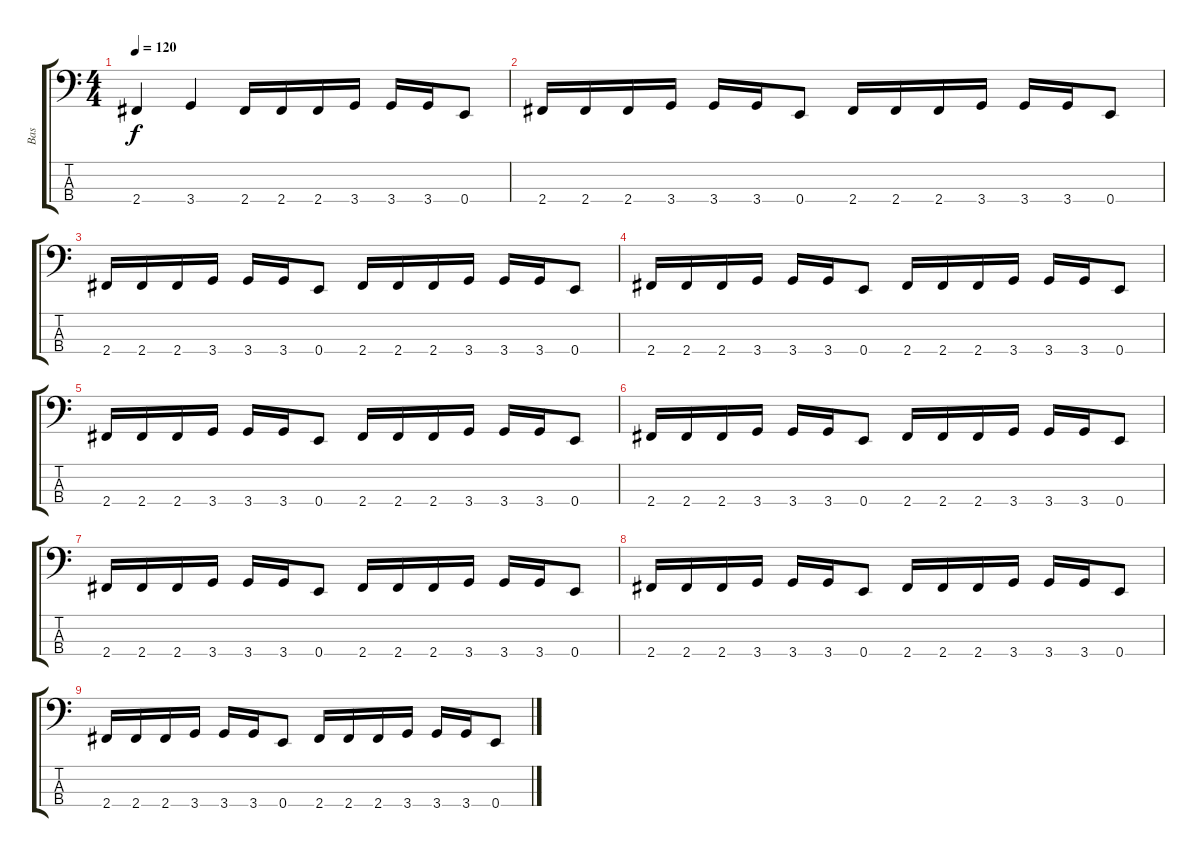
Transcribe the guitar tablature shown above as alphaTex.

\track ("Bas" "Bas") {instrument electricbassfinger}
\staff {score tabs}
\tuning (G2 D2 A1 E1) {hide}
\ts (4 4)
\tempo 120
\clef f4
\ks c
2.4.4{dy f} 3.4.4 2.4.16 2.4.16 2.4.16 3.4.16 3.4.16 3.4.16 0.4.8 |
2.4.16 2.4.16 2.4.16 3.4.16 3.4.16 3.4.16 0.4.8 2.4.16 2.4.16 2.4.16 3.4.16 3.4.16 3.4.16 0.4.8 |
2.4.16 2.4.16 2.4.16 3.4.16 3.4.16 3.4.16 0.4.8 2.4.16 2.4.16 2.4.16 3.4.16 3.4.16 3.4.16 0.4.8 |
2.4.16 2.4.16 2.4.16 3.4.16 3.4.16 3.4.16 0.4.8 2.4.16 2.4.16 2.4.16 3.4.16 3.4.16 3.4.16 0.4.8 |
2.4.16 2.4.16 2.4.16 3.4.16 3.4.16 3.4.16 0.4.8 2.4.16 2.4.16 2.4.16 3.4.16 3.4.16 3.4.16 0.4.8 |
2.4.16 2.4.16 2.4.16 3.4.16 3.4.16 3.4.16 0.4.8 2.4.16 2.4.16 2.4.16 3.4.16 3.4.16 3.4.16 0.4.8 |
2.4.16 2.4.16 2.4.16 3.4.16 3.4.16 3.4.16 0.4.8 2.4.16 2.4.16 2.4.16 3.4.16 3.4.16 3.4.16 0.4.8 |
2.4.16 2.4.16 2.4.16 3.4.16 3.4.16 3.4.16 0.4.8 2.4.16 2.4.16 2.4.16 3.4.16 3.4.16 3.4.16 0.4.8 |
2.4.16 2.4.16 2.4.16 3.4.16 3.4.16 3.4.16 0.4.8 2.4.16 2.4.16 2.4.16 3.4.16 3.4.16 3.4.16 0.4.8
